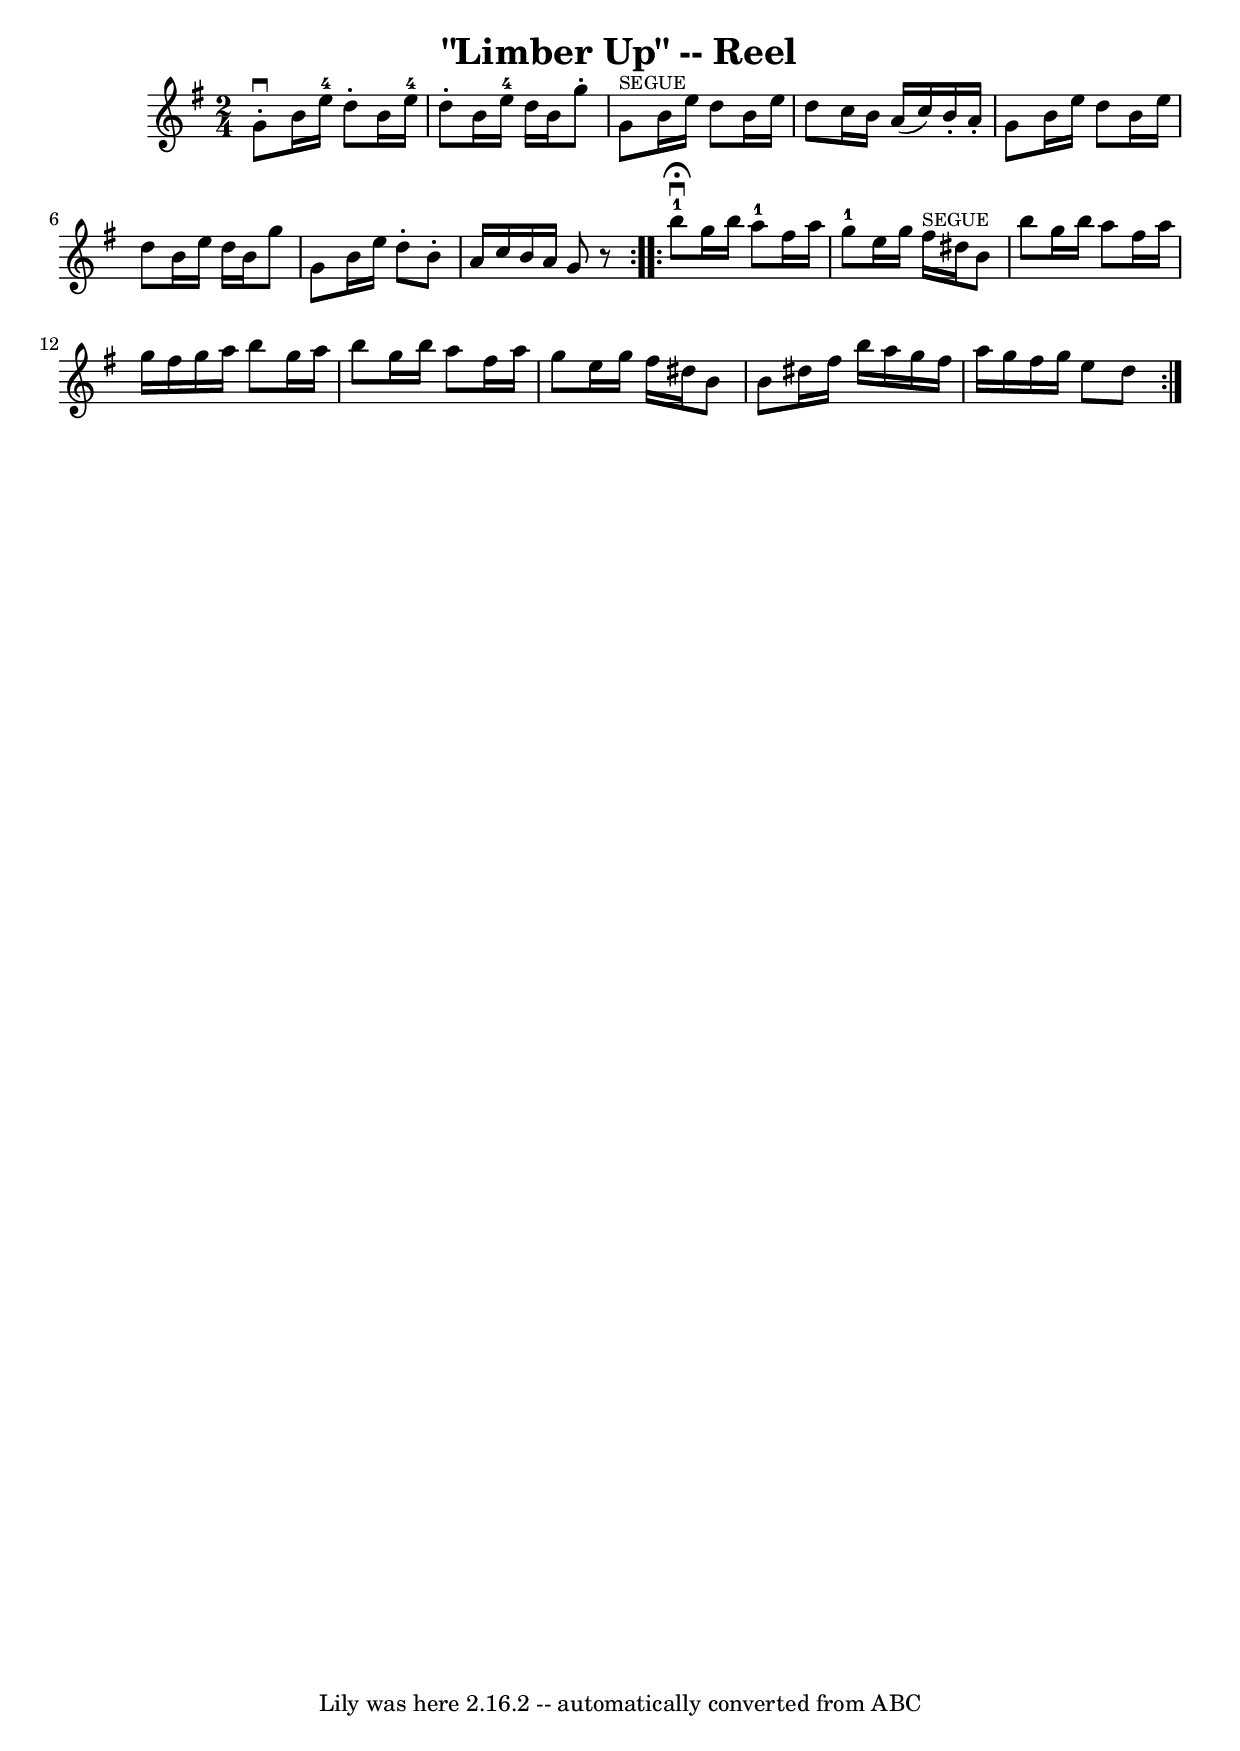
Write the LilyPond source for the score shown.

\version "2.16.2"
\include "Mammoth.ily"
\header {
  %% book = "Ryan's Mammoth Collection"
  crossRefNumber = "1"
  footnotes = "\\\\391"
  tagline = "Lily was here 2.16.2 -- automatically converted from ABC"
  title = "\"Limber Up\" -- Reel"

}
voicedefault =  {



  \repeat volta 2 {

    \time 2/4 
    \key g \major
    g'8^\downbow-. b'16 e''16-4 d''8-. b'16 
    e''16-4   |
    d''8-. b'16 e''16-4 d''16 b'16 g''8-.   |
    g'8^\segue b'16 e''16 d''8 b'16 e''16    
    |
    d''8 c''16 b'16 a'16 (c''16) b'16-. a'16-.  
    |
    g'8 b'16 e''16 d''8 b'16 e''16    |
    d''8  
    b'16 e''16 d''16 b'16 g''8    |
    g'8 b'16 e''16    
    d''8-. b'8-.   |
    a'16 c''16 b'16 a'16 g'8    r8   
  }    
  
  \repeat volta 2 {
    b''8-1^\fermata^\downbow g''16 b''16 a''8-1 fis''16 a''16    |
    g''8-1 e''16 g''16 fis''16^\segue dis''16 b'8    |
    b''8 g''16 b''16 a''8    
    fis''16 a''16    |
    g''16 fis''16 g''16 a''16 b''8   
    g''16 a''16    |
    b''8 g''16 b''16 a''8 fis''16    
    a''16    |
    g''8 e''16 g''16 fis''16 dis''16 b'8    
    |
    b'8 dis''16 fis''16 b''16 a''16 g''16 fis''16    
    |
    a''16 g''16 fis''16 g''16 e''8 d''8      
  }   

}

\score{
  <<

    \context Staff="default"
    {
      \voicedefault 
      
    }

  >>
  \layout {
    
  }
  \midi {
  }

}
